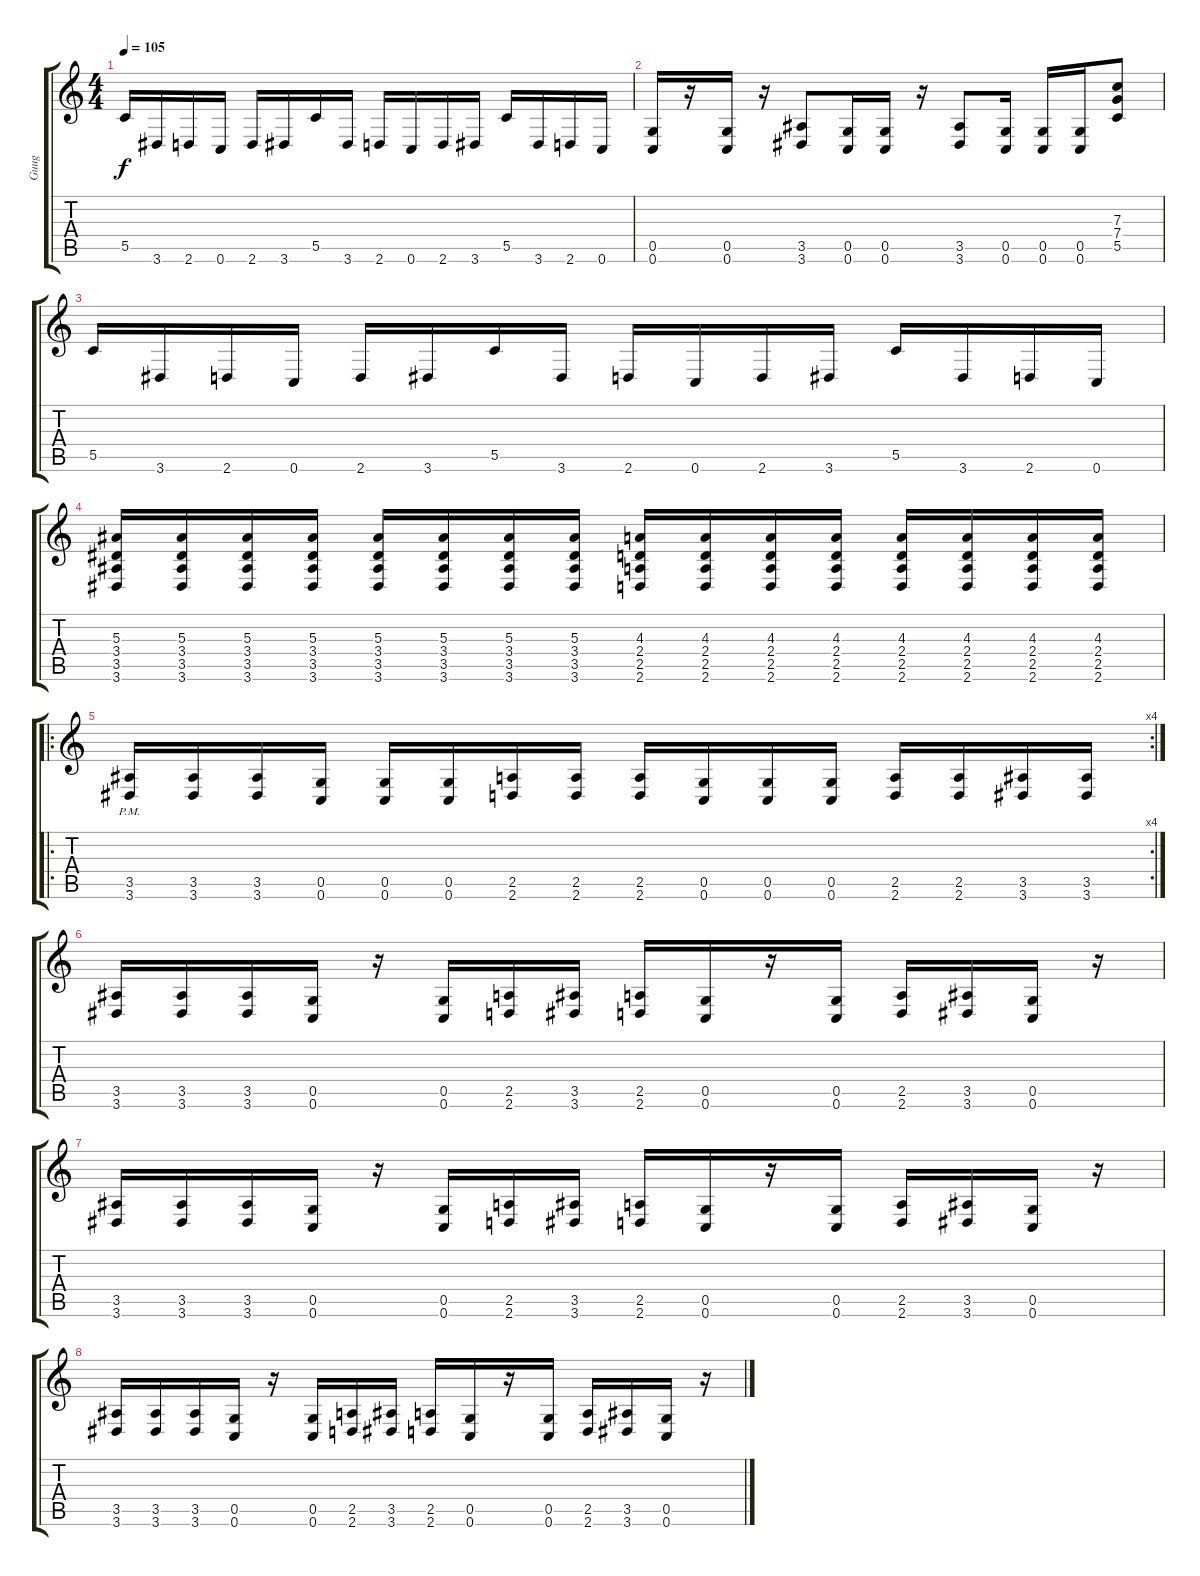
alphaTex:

\track ("Guug" "Guug") {instrument overdrivenguitar}
\staff {score tabs}
\tuning (D4 A3 F3 C3 G2 C2) {hide}
\ts (4 4)
\tempo 105
\clef g2
\ks c
5.5.16{dy f} 3.6.16 2.6.16 0.6.16 2.6.16 3.6.16 5.5.16 3.6.16 2.6.16 0.6.16 2.6.16 3.6.16 5.5.16 3.6.16 2.6.16 0.6.16 |
(0.5 0.6).16 r.16 (0.5 0.6).16 r.16 (3.5 3.6).8 (0.5 0.6).16 (0.5 0.6).16 r.16 (3.5 3.6).8 (0.5 0.6).16 (0.5 0.6).16 (0.5 0.6).16 (7.3 7.4 5.5).8 |
5.5.16 3.6.16 2.6.16 0.6.16 2.6.16 3.6.16 5.5.16 3.6.16 2.6.16 0.6.16 2.6.16 3.6.16 5.5.16 3.6.16 2.6.16 0.6.16 |
(5.3 3.4 3.5 3.6).16 (5.3 3.4 3.5 3.6).16 (5.3 3.4 3.5 3.6).16 (5.3 3.4 3.5 3.6).16 (5.3 3.4 3.5 3.6).16 (5.3 3.4 3.5 3.6).16 (5.3 3.4 3.5 3.6).16 (5.3 3.4 3.5 3.6).16 (4.3 2.4 2.5 2.6).16 (4.3 2.4 2.5 2.6).16 (4.3 2.4 2.5 2.6).16 (4.3 2.4 2.5 2.6).16 (4.3 2.4 2.5 2.6).16 (4.3 2.4 2.5 2.6).16 (4.3 2.4 2.5 2.6).16 (4.3 2.4 2.5 2.6).16 |
\ro
\rc 4
(3.5{pm} 3.6).16 (3.5 3.6).16 (3.5 3.6).16 (0.5 0.6).16 (0.5 0.6).16 (0.5 0.6).16 (2.5 2.6).16 (2.5 2.6).16 (2.5 2.6).16 (0.5 0.6).16 (0.5 0.6).16 (0.5 0.6).16 (2.5 2.6).16 (2.5 2.6).16 (3.5 3.6).16 (3.5 3.6).16 |
(3.5 3.6).16 (3.5 3.6).16 (3.5 3.6).16 (0.5 0.6).16 r.16 (0.5 0.6).16 (2.5 2.6).16 (3.5 3.6).16 (2.5 2.6).16 (0.5 0.6).16 r.16 (0.5 0.6).16 (2.5 2.6).16 (3.5 3.6).16 (0.5 0.6).16 r.16 |
(3.5 3.6).16 (3.5 3.6).16 (3.5 3.6).16 (0.5 0.6).16 r.16 (0.5 0.6).16 (2.5 2.6).16 (3.5 3.6).16 (2.5 2.6).16 (0.5 0.6).16 r.16 (0.5 0.6).16 (2.5 2.6).16 (3.5 3.6).16 (0.5 0.6).16 r.16 |
(3.5 3.6).16 (3.5 3.6).16 (3.5 3.6).16 (0.5 0.6).16 r.16 (0.5 0.6).16 (2.5 2.6).16 (3.5 3.6).16 (2.5 2.6).16 (0.5 0.6).16 r.16 (0.5 0.6).16 (2.5 2.6).16 (3.5 3.6).16 (0.5 0.6).16 r.16
